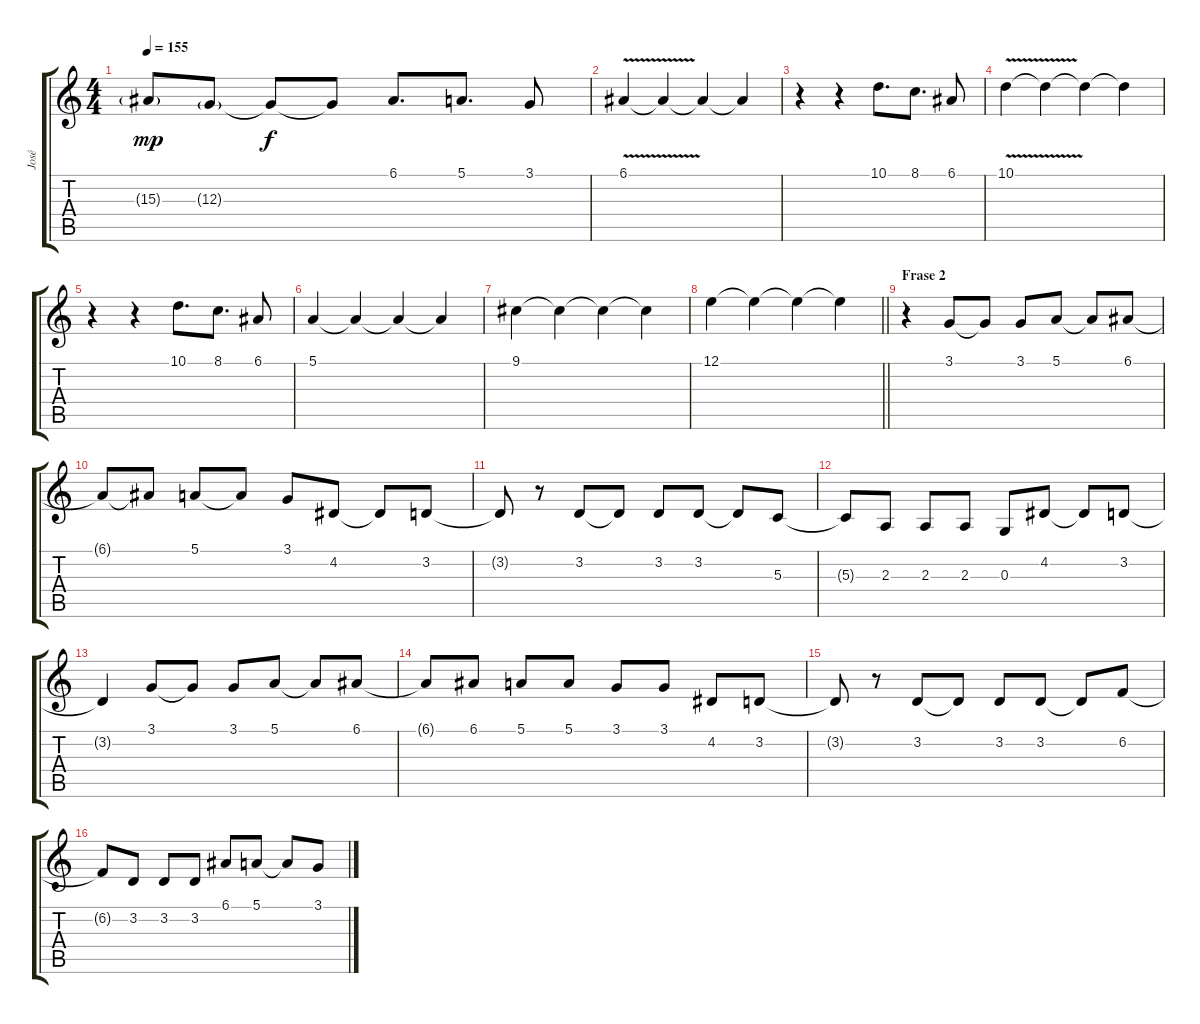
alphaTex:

\track ("José" "José") {instrument lead1square}
\staff {score tabs}
\tuning (E4 B3 G3 D3 A2 E2) {hide}
\ts (4 4)
\tempo 155
\clef g2
\ks c
15.3{g}.8{dy mp} 12.3{g}.8 12.3{t}.8{dy f} 12.3{t}.8 6.1.8{d} 5.1.8{d} 3.1.8 |
6.1{v}.4 6.1{t}.4 6.1{t}.4 6.1{t}.4 |
r.4 r.4 10.1.8{d} 8.1.8{d} 6.1.8 |
10.1{v}.4 10.1{t}.4 10.1{t}.4 10.1{t}.4 |
r.4 r.4 10.1.8{d} 8.1.8{d} 6.1.8 |
5.1.4 5.1{t}.4 5.1{t}.4 5.1{t}.4 |
9.1.4 9.1{t}.4 9.1{t}.4 9.1{t}.4 |
\barLineRight lightlight
12.1.4 12.1{t}.4 12.1{t}.4 12.1{t}.4 |
\section ("" "Frase 2")
r.4 3.1.8 3.1{t}.8 3.1.8 5.1.8 5.1{t}.8 6.1.8 |
6.1{t}.8 6.1{t}.8 5.1.8 5.1{t}.8 3.1.8 4.2.8 4.2{t}.8 3.2.8 |
3.2{t}.8 r.8 3.2.8 3.2{t}.8 3.2.8 3.2.8 3.2{t}.8 5.3.8 |
5.3{t}.8 2.3.8 2.3.8 2.3.8 0.3.8 4.2.8 4.2{t}.8 3.2.8 |
3.2{t}.4 3.1.8 3.1{t}.8 3.1.8 5.1.8 5.1{t}.8 6.1.8 |
6.1{t}.8 6.1.8 5.1.8 5.1.8 3.1.8 3.1.8 4.2.8 3.2.8 |
3.2{t}.8 r.8 3.2.8 3.2{t}.8 3.2.8 3.2.8 3.2{t}.8 6.2.8 |
6.2{t}.8 3.2.8 3.2.8 3.2.8 6.1.8 5.1.8 5.1{t}.8 3.1.8
